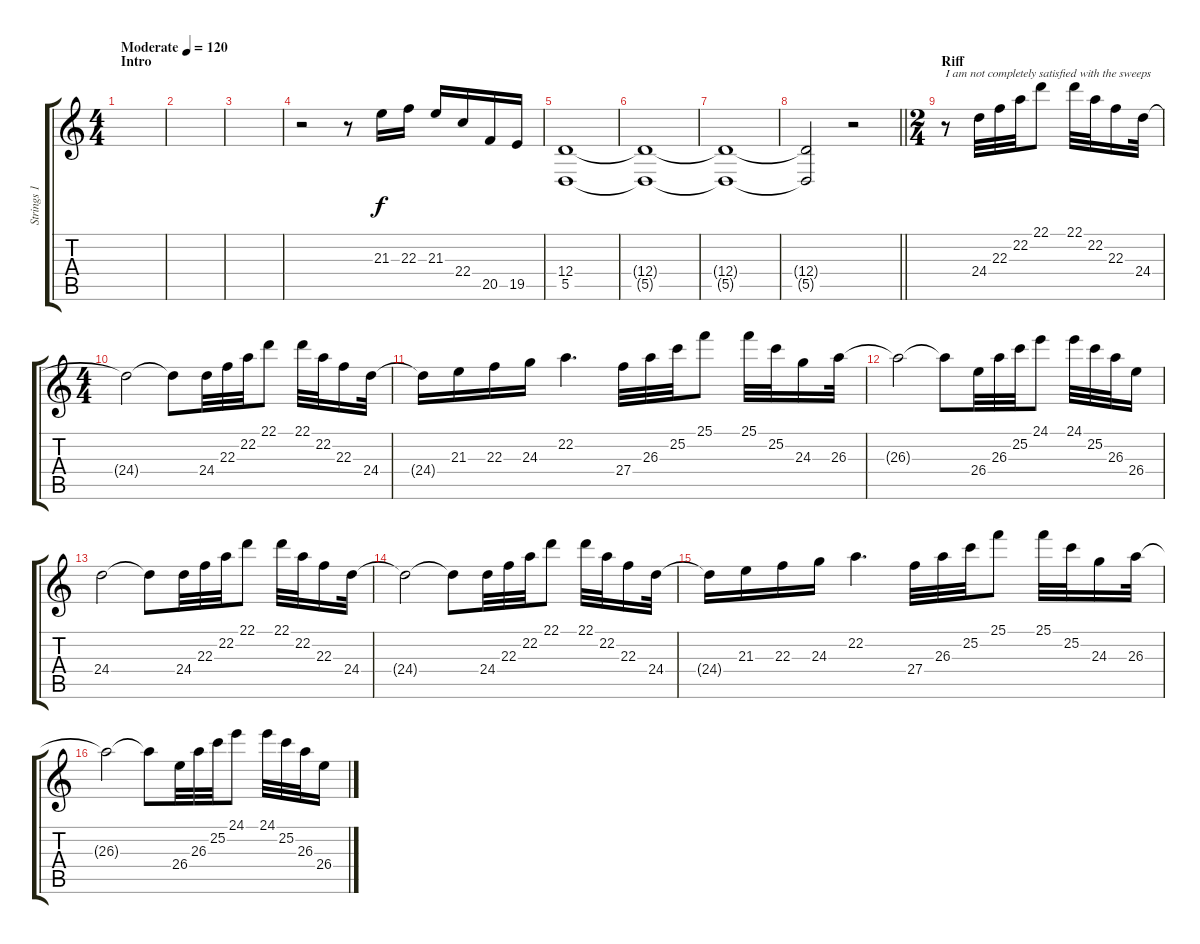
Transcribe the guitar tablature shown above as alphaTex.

\track ("Strings 1" "Strings 1") {instrument stringensemble1}
\staff {score tabs}
\tuning (E4 B3 G3 D3 A2 E2) {hide}
\ts (4 4)
\section ("" "Intro")
\tempo (120 "Moderate")
\clef g2
\ks c
|
|
|
r.2 r.8 21.3.16 22.3.16 21.3.16 22.4.16 20.5.16 19.5.16 |
(12.4 5.5).1 |
(12.4{t} 5.5{t}).1 |
(12.4{t} 5.5{t}).1 |
\barLineRight lightlight
(12.4{t} 5.5{t}).2 r.2 |
\ts (2 4)
\section ("" "Riff")
r.8{txt "I am not completely satisfied with the sweeps"} 24.4.32 22.3.32 22.2.32 22.1.8 22.1.32 22.2.32 22.3.16 24.4.32 |
\ts (4 4)
24.4{t}.2 24.4{t}.8 24.4.32 22.3.32 22.2.32 22.1.8 22.1.32 22.2.32 22.3.16 24.4.32 |
24.4{t}.16 21.3.16 22.3.16 24.3.16 22.2.4{d} 27.4.32 26.3.32 25.2.32 25.1.8 25.1.32 25.2.32 24.3.16 26.3.32 |
26.3{t}.2 26.3{t}.8 26.4.32 26.3.32 25.2.32 24.1.8 24.1.32 25.2.32 26.3.32 26.4.16 |
24.4.2 24.4{t}.8 24.4.32 22.3.32 22.2.32 22.1.8 22.1.32 22.2.32 22.3.16 24.4.32 |
24.4{t}.2 24.4{t}.8 24.4.32 22.3.32 22.2.32 22.1.8 22.1.32 22.2.32 22.3.16 24.4.32 |
24.4{t}.16 21.3.16 22.3.16 24.3.16 22.2.4{d} 27.4.32 26.3.32 25.2.32 25.1.8 25.1.32 25.2.32 24.3.16 26.3.32 |
26.3{t}.2 26.3{t}.8 26.4.32 26.3.32 25.2.32 24.1.8 24.1.32 25.2.32 26.3.32 26.4.16
